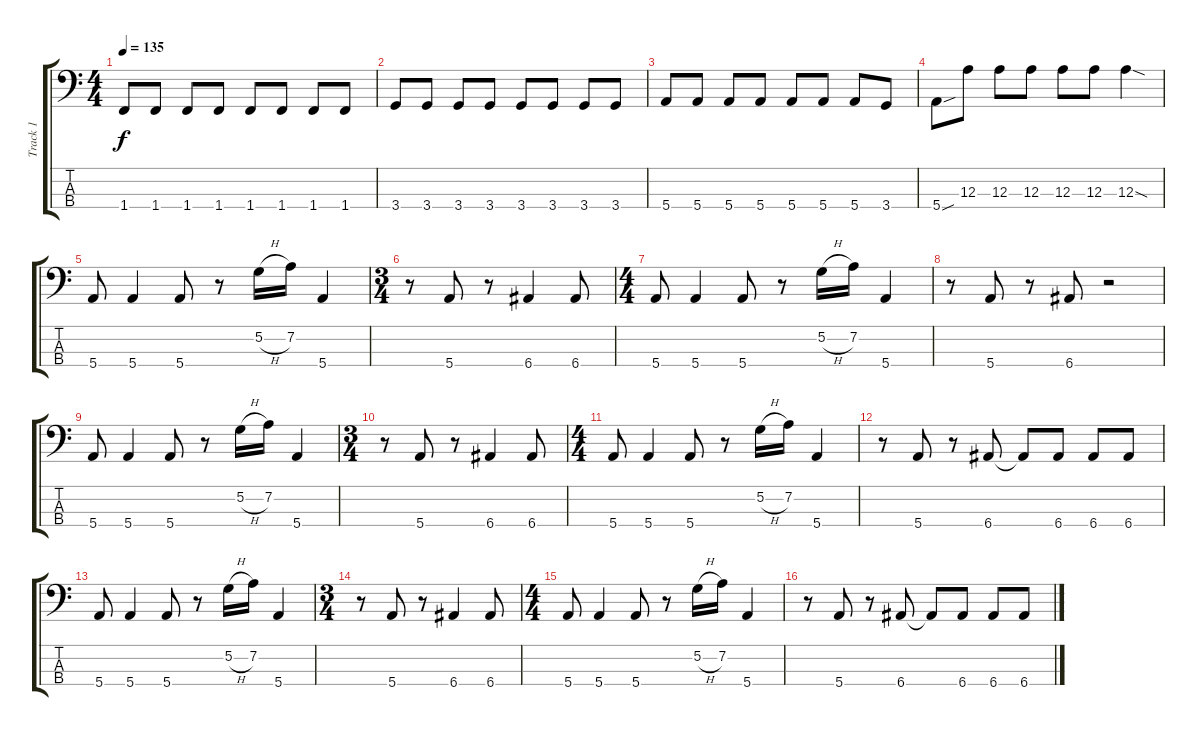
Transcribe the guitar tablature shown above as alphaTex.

\track ("Track 1" "Track 1") {instrument electricbassfinger}
\staff {score tabs}
\tuning (G2 D2 A1 E1) {hide}
\ts (4 4)
\tempo 135
\clef f4
\ks c
1.4.8{dy f} 1.4.8 1.4.8 1.4.8 1.4.8 1.4.8 1.4.8 1.4.8 |
3.4.8 3.4.8 3.4.8 3.4.8 3.4.8 3.4.8 3.4.8 3.4.8 |
5.4.8 5.4.8 5.4.8 5.4.8 5.4.8 5.4.8 5.4.8 3.4.8 |
5.4{sou}.8 12.3.8 12.3.8 12.3.8 12.3.8 12.3.8 12.3{sod}.4 |
5.4.8 5.4.4 5.4.8 r.8 5.2{h}.16 7.2.16 5.4.4 |
\ts (3 4)
r.8 5.4.8 r.8 6.4.4 6.4.8 |
\ts (4 4)
5.4.8 5.4.4 5.4.8 r.8 5.2{h}.16 7.2.16 5.4.4 |
r.8 5.4.8 r.8 6.4.8 r.2 |
5.4.8 5.4.4 5.4.8 r.8 5.2{h}.16 7.2.16 5.4.4 |
\ts (3 4)
r.8 5.4.8 r.8 6.4.4 6.4.8 |
\ts (4 4)
5.4.8 5.4.4 5.4.8 r.8 5.2{h}.16 7.2.16 5.4.4 |
r.8 5.4.8 r.8 6.4.8 6.4{t}.8 6.4.8 6.4.8 6.4.8 |
5.4.8 5.4.4 5.4.8 r.8 5.2{h}.16 7.2.16 5.4.4 |
\ts (3 4)
r.8 5.4.8 r.8 6.4.4 6.4.8 |
\ts (4 4)
5.4.8 5.4.4 5.4.8 r.8 5.2{h}.16 7.2.16 5.4.4 |
r.8 5.4.8 r.8 6.4.8 6.4{t}.8 6.4.8 6.4.8 6.4.8
